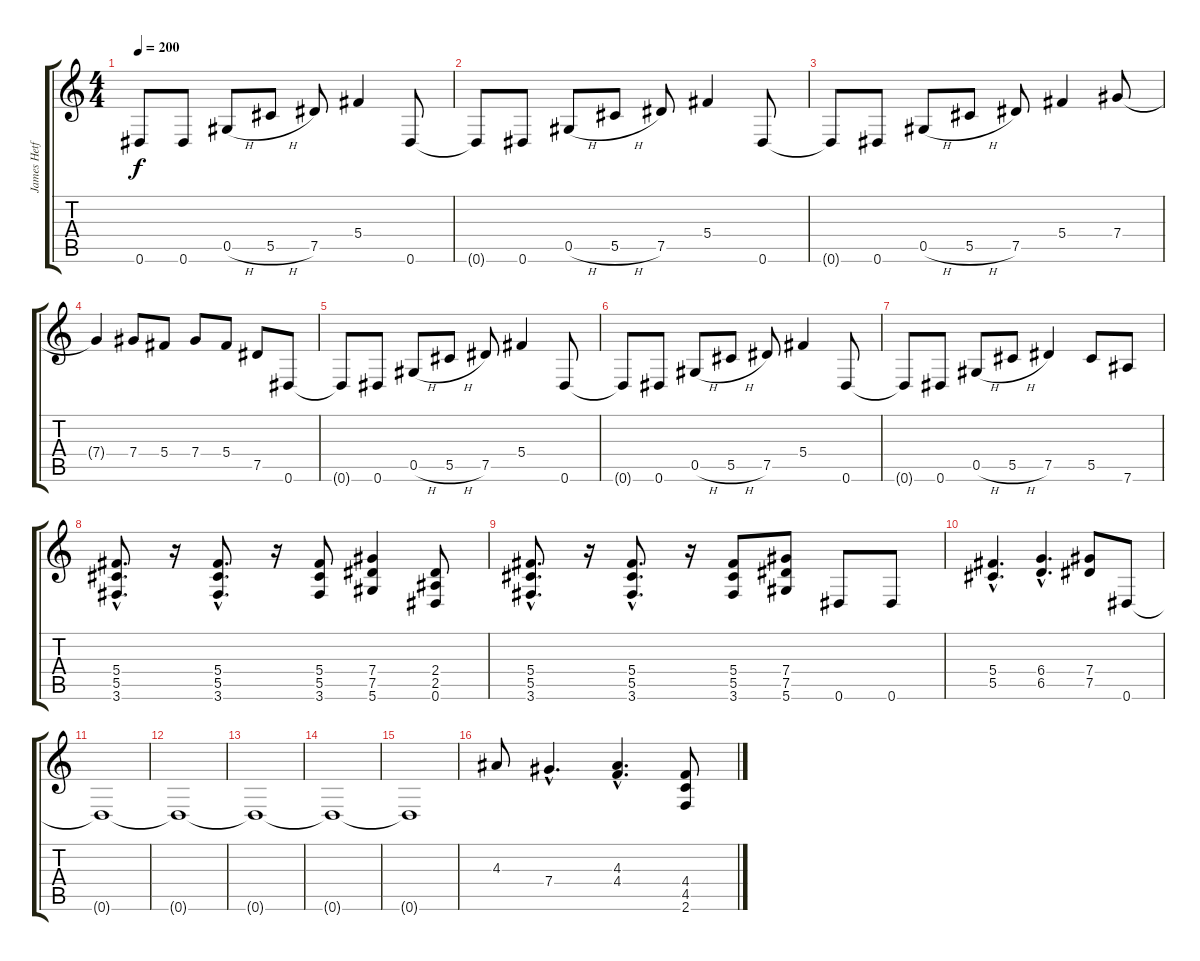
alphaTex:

\track ("James Hetfield" "James Hetf") {instrument distortionguitar}
\staff {score tabs}
\tuning (Eb4 Bb3 Gb3 Db3 Ab2 Eb2) {hide}
\ts (4 4)
\tempo 200
\clef g2
\ks c
0.6{t}.8{dy f} 0.6.8 0.5{h}.8 5.5{h}.8 7.5.8 5.4.4 0.6.8 |
0.6{t}.8 0.6.8 0.5{h}.8 5.5{h}.8 7.5.8 5.4.4 0.6.8 |
0.6{t}.8 0.6.8 0.5{h}.8 5.5{h}.8 7.5.8 5.4.4 7.4.8 |
7.4{t}.4 7.4.8 5.4.8 7.4.8 5.4.8 7.5.8 0.6.8 |
0.6{t}.8 0.6.8 0.5{h}.8 5.5{h}.8 7.5.8 5.4.4 0.6.8 |
0.6{t}.8 0.6.8 0.5{h}.8 5.5{h}.8 7.5.8 5.4.4 0.6.8 |
0.6{t}.8 0.6.8 0.5{h}.8 5.5{h}.8 7.5.4 5.5.8 7.6.8 |
(5.4{hac} 5.5{hac} 3.6{hac}).8{d} r.16 (5.4{hac} 5.5{hac} 3.6{hac}).8{d} r.16 (5.4 5.5 3.6).8 (7.4 7.5 5.6).4 (2.4 2.5 0.6).8 |
(5.4{hac} 5.5{hac} 3.6{hac}).8{d} r.16 (5.4{hac} 5.5{hac} 3.6{hac}).8{d} r.16 (5.4 5.5 3.6).8 (7.4 7.5 5.6).8 0.6.8 0.6.8 |
(5.4{hac} 5.5{hac}).4{d} (6.4{hac} 6.5{hac}).4{d} (7.4 7.5).8 0.6.8 |
0.6{t}.1 |
0.6{t}.1 |
0.6{t}.1 |
0.6{t}.1 |
0.6{t}.1 |
4.3.8 7.4{hac}.4{d} (4.3{hac} 4.4{hac}).4{d} (4.4 4.5 2.6).8
